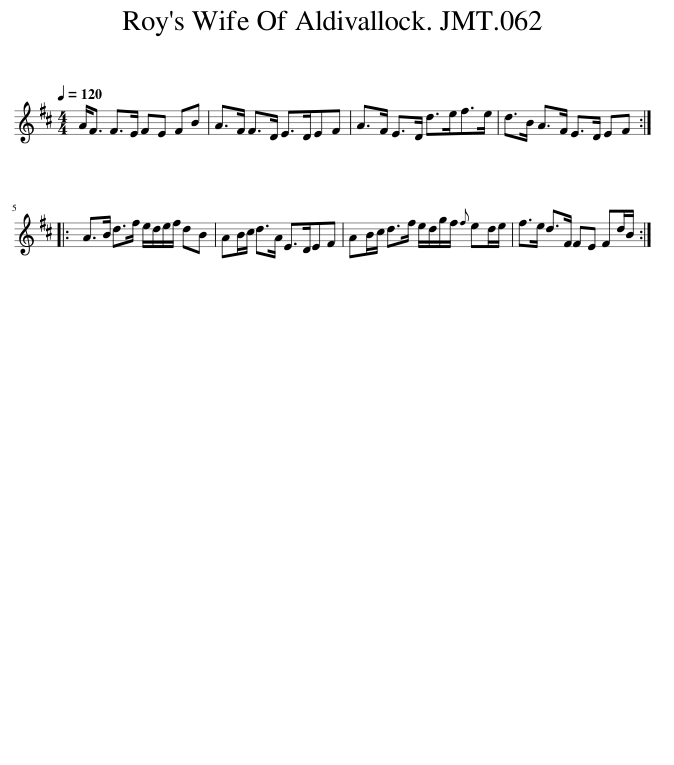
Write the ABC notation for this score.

X:1
L:1/8
Q:1/4=120
M:4/4
I:linebreak $
K:D
V:1 treble
V:1
 A<F F>E FE FB | A>F F>D E>DEF | A>F E>D d>ef>e | d>B A>F E>D EF ::$ A>B d>f e/d/e/f/ dB | %5
 AB/c/ d>A E>DEF | AB/c/ d>f e/d/g/f/{f} ed/e/ | f>e d>F FE Fd/B/ :| %8
